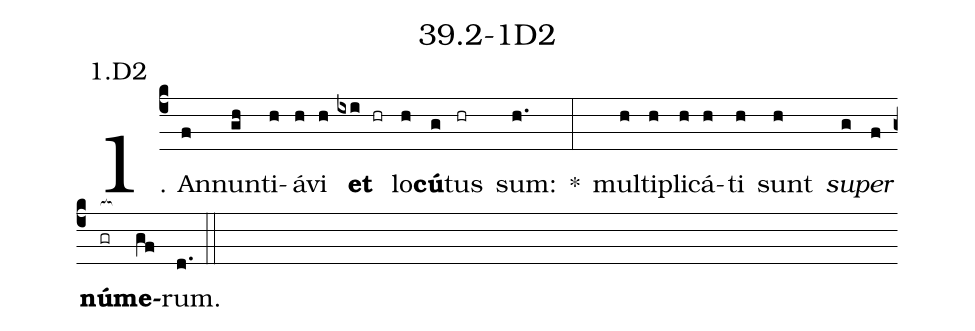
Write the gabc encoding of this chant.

name: 39.2-1D2;
annotation: 1.D2;
%%
(c4)1. An(f)nun(gh)ti(h)á(h)vi(h) <b>et</b>(ixi hr) lo(h)<b>cú</b>(g)tus(hr) sum:(h.) *(:) mul(h)ti(h)pli(h)cá(h)ti(h) sunt(h) <i>su</i>(g)<i>per</i>(f) <b>nú</b>(gr[ocb:1{])<b>me</b>(gf[ocb:0}])rum.(d.) (::)


%E(h) u(h) o(g) u(f) a(gf) e.(d.) (::)
